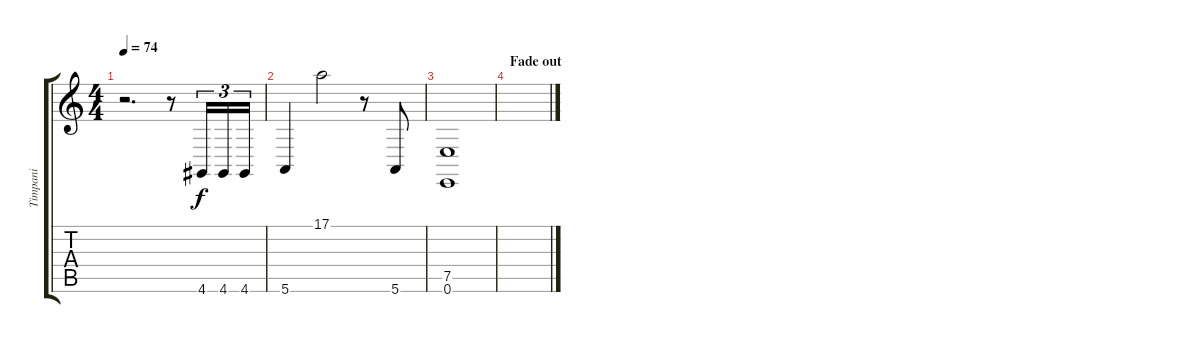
\track ("Timpani" "Timpani") {instrument timpani}
\staff {score tabs}
\tuning (E4 B3 G3 D3 A2 E2) {hide}
\ts (4 4)
\tempo 74
\clef g2
\ks c
r.2{d dy f} r.8 4.6.16{tu (3 2)} 4.6.16{tu (3 2)} 4.6.16{tu (3 2)} |
5.6.4 17.1.2 r.8 5.6.8 |
(7.5 0.6).1 |
\section ("" "Fade out")
